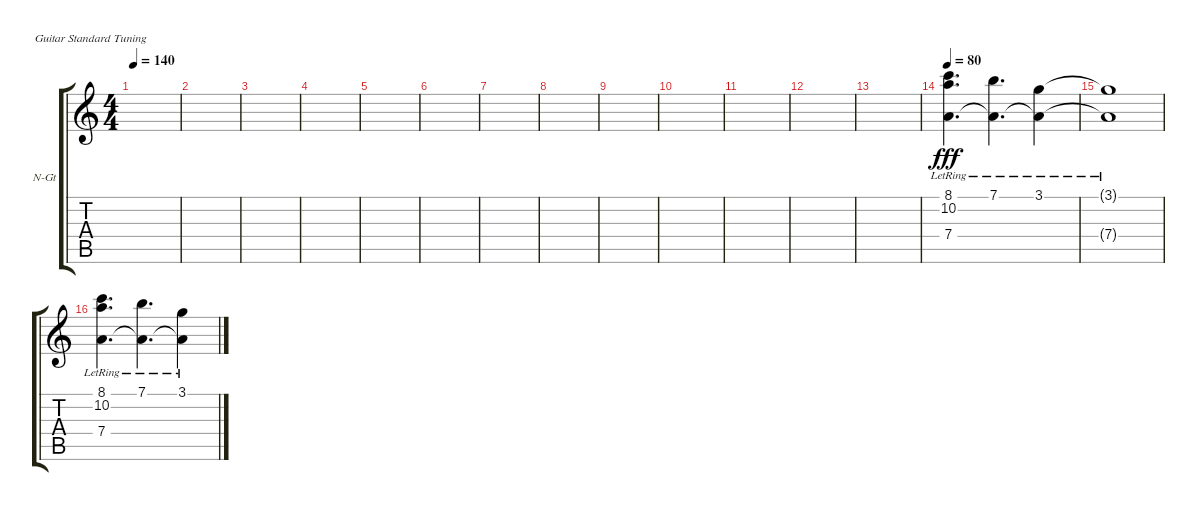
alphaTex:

\defaultSystemsLayout 4
\bracketExtendMode groupsimilarinstruments
\firstSystemTrackNameOrientation horizontal
\otherSystemsTrackNameOrientation horizontal
\track ("Piano" "N-Gt") {instrument acousticguitarnylon}
\staff {score tabs}
\tuning (E4 B3 G3 D3 A2 E2)
\ts (4 4)
\tempo 140
\clef g2
\ks c
|
|
|
|
|
|
|
|
|
|
|
|
|
\tempo 80
(8.1{lr} 10.2{lr} 7.4{lr}).4{d dy fff} (7.1{lr} 7.4{lr t}).4{d} (3.1{lr} 7.4{lr t}).4 |
(3.1{lr t} 7.4{lr t}).1 |
(8.1{lr} 10.2{lr} 7.4{lr}).4{d} (7.1{lr} 7.4{lr t}).4{d} (3.1{lr} 7.4{lr t}).4
